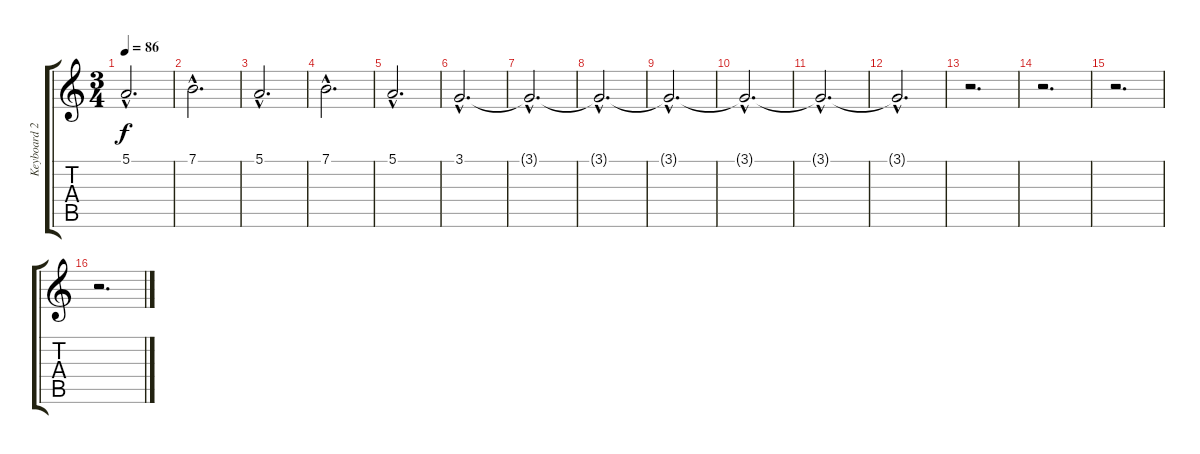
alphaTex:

\track ("Keyboard 2 (Strings)" "Keyboard 2") {instrument synthstrings2}
\staff {score tabs}
\tuning (E4 B3 G3 D3 A2 E2) {hide}
\ts (3 4)
\tempo 86
\clef g2
\ks c
5.1{hac}.2{d dy f} |
7.1{hac}.2{d} |
5.1{hac}.2{d} |
7.1{hac}.2{d} |
5.1{hac}.2{d} |
3.1{hac}.2{d} |
3.1{hac t}.2{d} |
3.1{hac t}.2{d volume 0} |
3.1{hac t}.2{d} |
3.1{hac t}.2{d} |
3.1{hac t}.2{d} |
3.1{hac t}.2{d} |
r.2{d} |
r.2{d} |
r.2{d} |
r.2{d}
